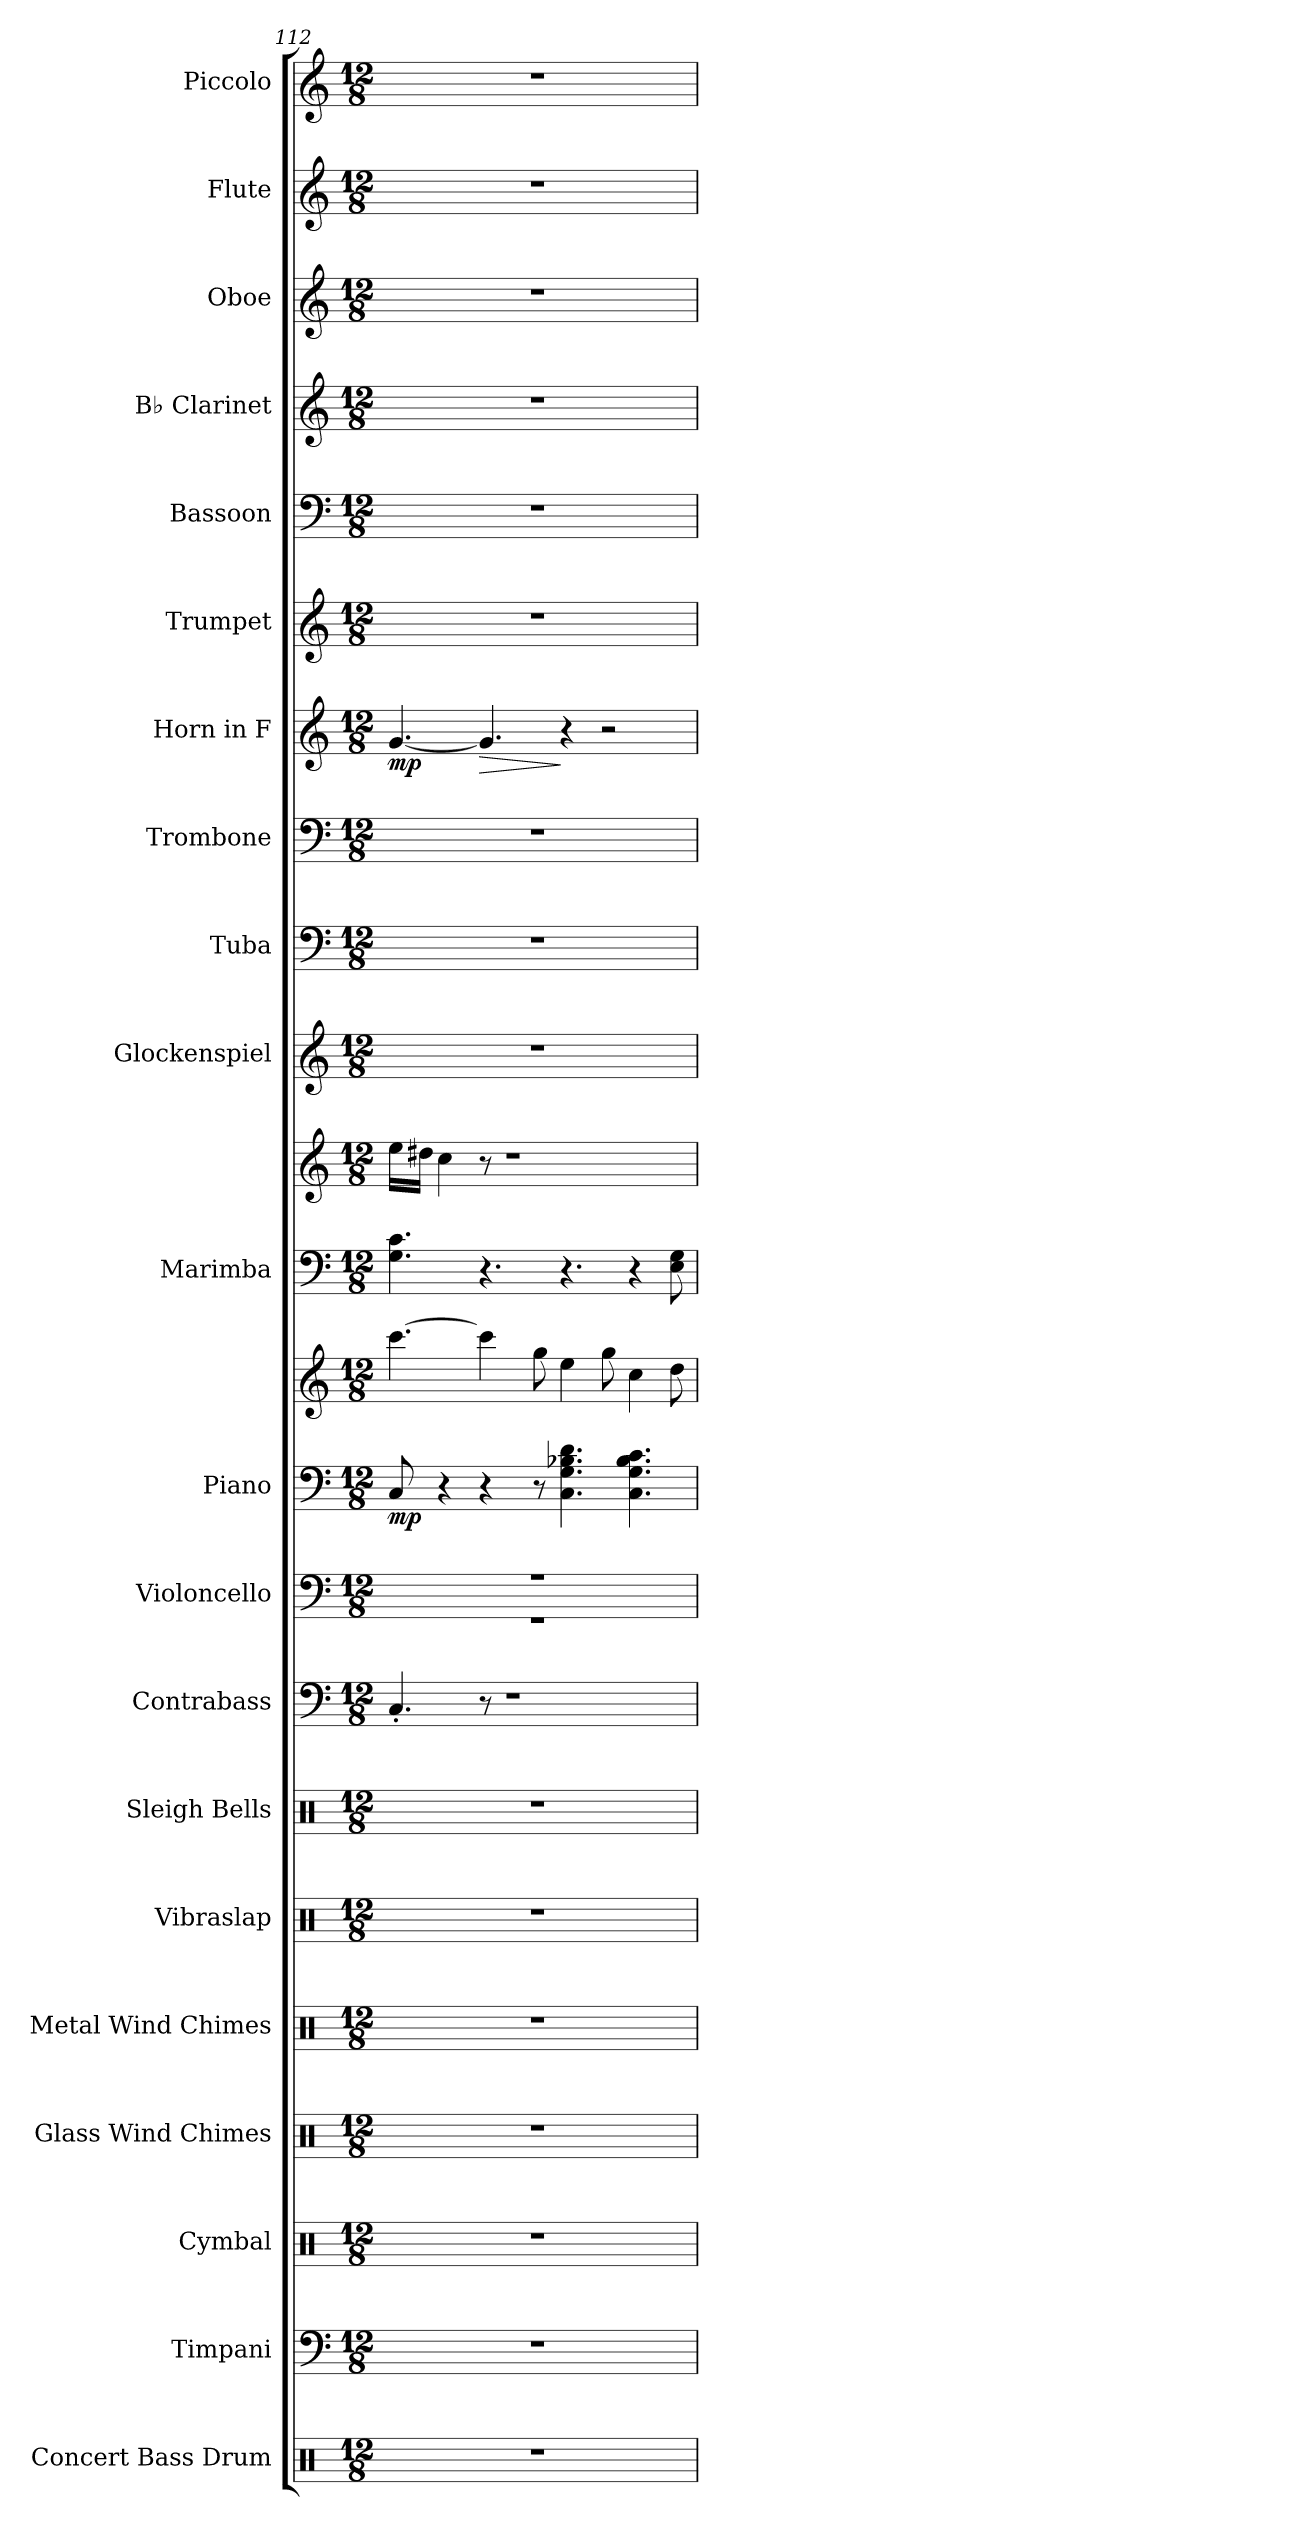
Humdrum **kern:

**kern	**kern	**kern	**kern	**kern	**kern	**kern	**kern	**kern	**kern	**kern	**dynam	**kern	**kern	**kern	**kern	**kern	**kern	**dynam	**kern	**kern	**kern	**kern	**kern	**kern
*part21	*part20	*part19	*part18	*part17	*part16	*part15	*part14	*part13	*part12	*part12	*part12	*part11	*part11	*part10	*part9	*part8	*part7	*part7	*part6	*part5	*part4	*part3	*part2	*part1
*staff23	*staff22	*staff21	*staff20	*staff19	*staff18	*staff17	*staff16	*staff15	*staff14	*staff13	*staff13/14	*staff12	*staff11	*staff10	*staff9	*staff8	*staff7	*staff7	*staff6	*staff5	*staff4	*staff3	*staff2	*staff1
*I"Concert Bass Drum	*I"Timpani	*I"Cymbal	*I"Glass Wind Chimes	*I"Metal Wind Chimes	*I"Vibraslap	*I"Sleigh Bells	*I"Contrabass	*I"Violoncello	*I"Piano	*	*	*I"Marimba	*	*I"Glockenspiel	*I"Tuba	*I"Trombone	*I"Horn in F	*	*I"Trumpet	*I"Bassoon	*I"B♭ Clarinet	*I"Oboe	*I"Flute	*I"Piccolo
*I'Con. BD	*I'Timp.	*I'Cym.	*I'Gl. Wn Ch.	*I'Met. Wn Ch.	*I'Vibslp.	*I'Sle. Be.	*I'Cb.	*I'Vc.	*I'Pno.	*	*	*I'Mrm.	*	*I'Glock.	*I'Tba.	*I'Tbn.	*	*	*I'Tpt.	*I'Bsn.	*I'B♭ Cl.	*I'Ob.	*I'Fl.	*I'Picc.
*clefX	*clefF4	*clefX	*clefX	*clefX	*clefX	*clefX	*clefF4	*clefF4	*clefF4	*clefG2	*	*clefF4	*clefG2	*clefG2	*clefF4	*clefF4	*clefG2	*	*clefG2	*clefF4	*clefG2	*clefG2	*clefG2	*clefG2
*	*	*	*	*	*	*	*ITrd7c12	*	*	*	*	*	*	*ITrd-14c-24	*	*	*ITrd4c7	*	*ITrd1c2	*	*ITrd1c2	*	*	*ITrd-7c-12
*k[]	*k[]	*k[]	*k[]	*k[]	*k[]	*k[]	*k[]	*k[]	*k[]	*k[]	*	*k[]	*k[]	*k[]	*k[]	*k[]	*k[b-]	*	*k[b-e-]	*k[]	*k[b-e-]	*k[]	*k[]	*k[]
*M12/8	*M12/8	*M12/8	*M12/8	*M12/8	*M12/8	*M12/8	*M12/8	*M12/8	*M12/8	*M12/8	*	*M12/8	*M12/8	*M12/8	*M12/8	*M12/8	*M12/8	*	*M12/8	*M12/8	*M12/8	*M12/8	*M12/8	*M12/8
=112	=112	=112	=112	=112	=112	=112	=112	=112	=112	=112	=112	=112	=112	=112	=112	=112	=112	=112	=112	=112	=112	=112	=112	=112
*	*	*	*	*	*	*	*	*^	*	*	*	*	*	*	*	*	*	*	*	*	*	*	*	*
!	!	!	!	!	!	!	!	!	!	!	!	!LO:DY:b=2	!	!	!	!	!	!	!LO:DY:b	!	!	!	!	!	!
1.r	1.r	1.r	1.r	1.r	1.r	1.r	4.CC'/	1.r	1.r	8C/	[4.ccc\	mp	4.G\ 4.c\	16ee\LL	1.r	1.r	1.r	[4.c/	mp	1.r	1.r	1.r	1.r	1.r	1.r
.	.	.	.	.	.	.	.	.	.	.	.	.	.	16dd#X\JJ	.	.	.	.	.	.	.	.	.	.	.
.	.	.	.	.	.	.	.	.	.	4r	.	.	.	4cc\	.	.	.	.	.	.	.	.	.	.	.
!	!	!	!	!	!	!	!	!	!	!	!	!	!	!	!	!	!	!	!LO:HP:b	!	!	!	!	!	!
.	.	.	.	.	.	.	8r	.	.	4r	4ccc\]	.	4.r	8r	.	.	.	4.c/]	>	.	.	.	.	.	.
.	.	.	.	.	.	.	1r	.	.	.	.	.	.	1r	.	.	.	.	.	.	.	.	.	.	.
.	.	.	.	.	.	.	.	.	.	8r	8gg\	.	.	.	.	.	.	.	.	.	.	.	.	.	.
!	!	!	!	!	!	!	!	!	!	!	!	!	!	!	!	!	!	!	!LO:DY:n=1:b	!	!	!	!	!	!
!	!	!	!	!	!	!	!	!	!	!	!	!	!	!	!	!	!	!	!LO:DY:n=2:b	!	!	!	!	!	!
.	.	.	.	.	.	.	.	.	.	4.C\ 4.G\ 4.B-X\ 4.d\	4ee\	.	4.r	.	.	.	.	4r	] p other-dynamics	.	.	.	.	.	.
.	.	.	.	.	.	.	.	.	.	.	8gg\	.	.	.	.	.	.	2r	.	.	.	.	.	.	.
.	.	.	.	.	.	.	.	.	.	4.C\ 4.G\ 4.B-\ 4.c\	4cc\	.	4r	.	.	.	.	.	.	.	.	.	.	.	.
.	.	.	.	.	.	.	.	.	.	.	8dd\	.	8E\ 8G\	.	.	.	.	.	.	.	.	.	.	.	.
*	*	*	*	*	*	*	*	*v	*v	*	*	*	*	*	*	*	*	*	*	*	*	*	*	*	*
=	=	=	=	=	=	=	=	=	=	=	=	=	=	=	=	=	=	=	=	=	=	=	=	=
*-	*-	*-	*-	*-	*-	*-	*-	*-	*-	*-	*-	*-	*-	*-	*-	*-	*-	*-	*-	*-	*-	*-	*-	*-
